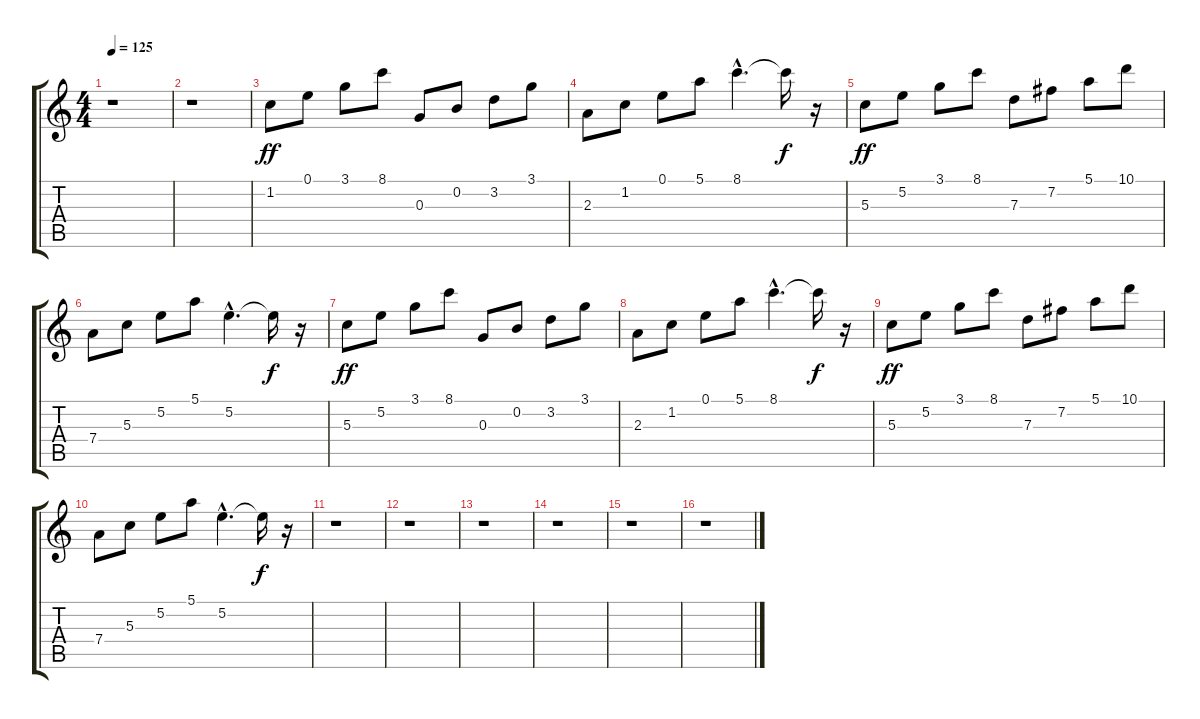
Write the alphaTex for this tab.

\track "" {instrument acousticguitarsteel}
\staff {score tabs}
\tuning (E4 B3 G3 D3 A2 E2) {hide}
\ts (4 4)
\tempo 125
\clef g2
\ks c
r.1{dy ff instrument acousticguitarsteel} |
r.1 |
1.2.8 0.1.8 3.1.8 8.1.8 0.3.8 0.2.8 3.2.8 3.1.8 |
2.3.8 1.2.8 0.1.8 5.1.8 8.1{hac}.4{d} 8.1{t}.16{dy f} r.16 |
5.3.8{dy ff} 5.2.8 3.1.8 8.1.8 7.3.8 7.2.8 5.1.8 10.1.8 |
7.4.8 5.3.8 5.2.8 5.1.8 5.2{hac}.4{d} 5.2{t}.16{dy f} r.16 |
5.3.8{dy ff} 5.2.8 3.1.8 8.1.8 0.3.8 0.2.8 3.2.8 3.1.8 |
2.3.8 1.2.8 0.1.8 5.1.8 8.1{hac}.4{d} 8.1{t}.16{dy f} r.16 |
5.3.8{dy ff} 5.2.8 3.1.8 8.1.8 7.3.8 7.2.8 5.1.8 10.1.8 |
7.4.8 5.3.8 5.2.8 5.1.8 5.2{hac}.4{d} 5.2{t}.16{dy f} r.16 |
r.1 |
r.1 |
r.1 |
r.1 |
r.1 |
r.1
